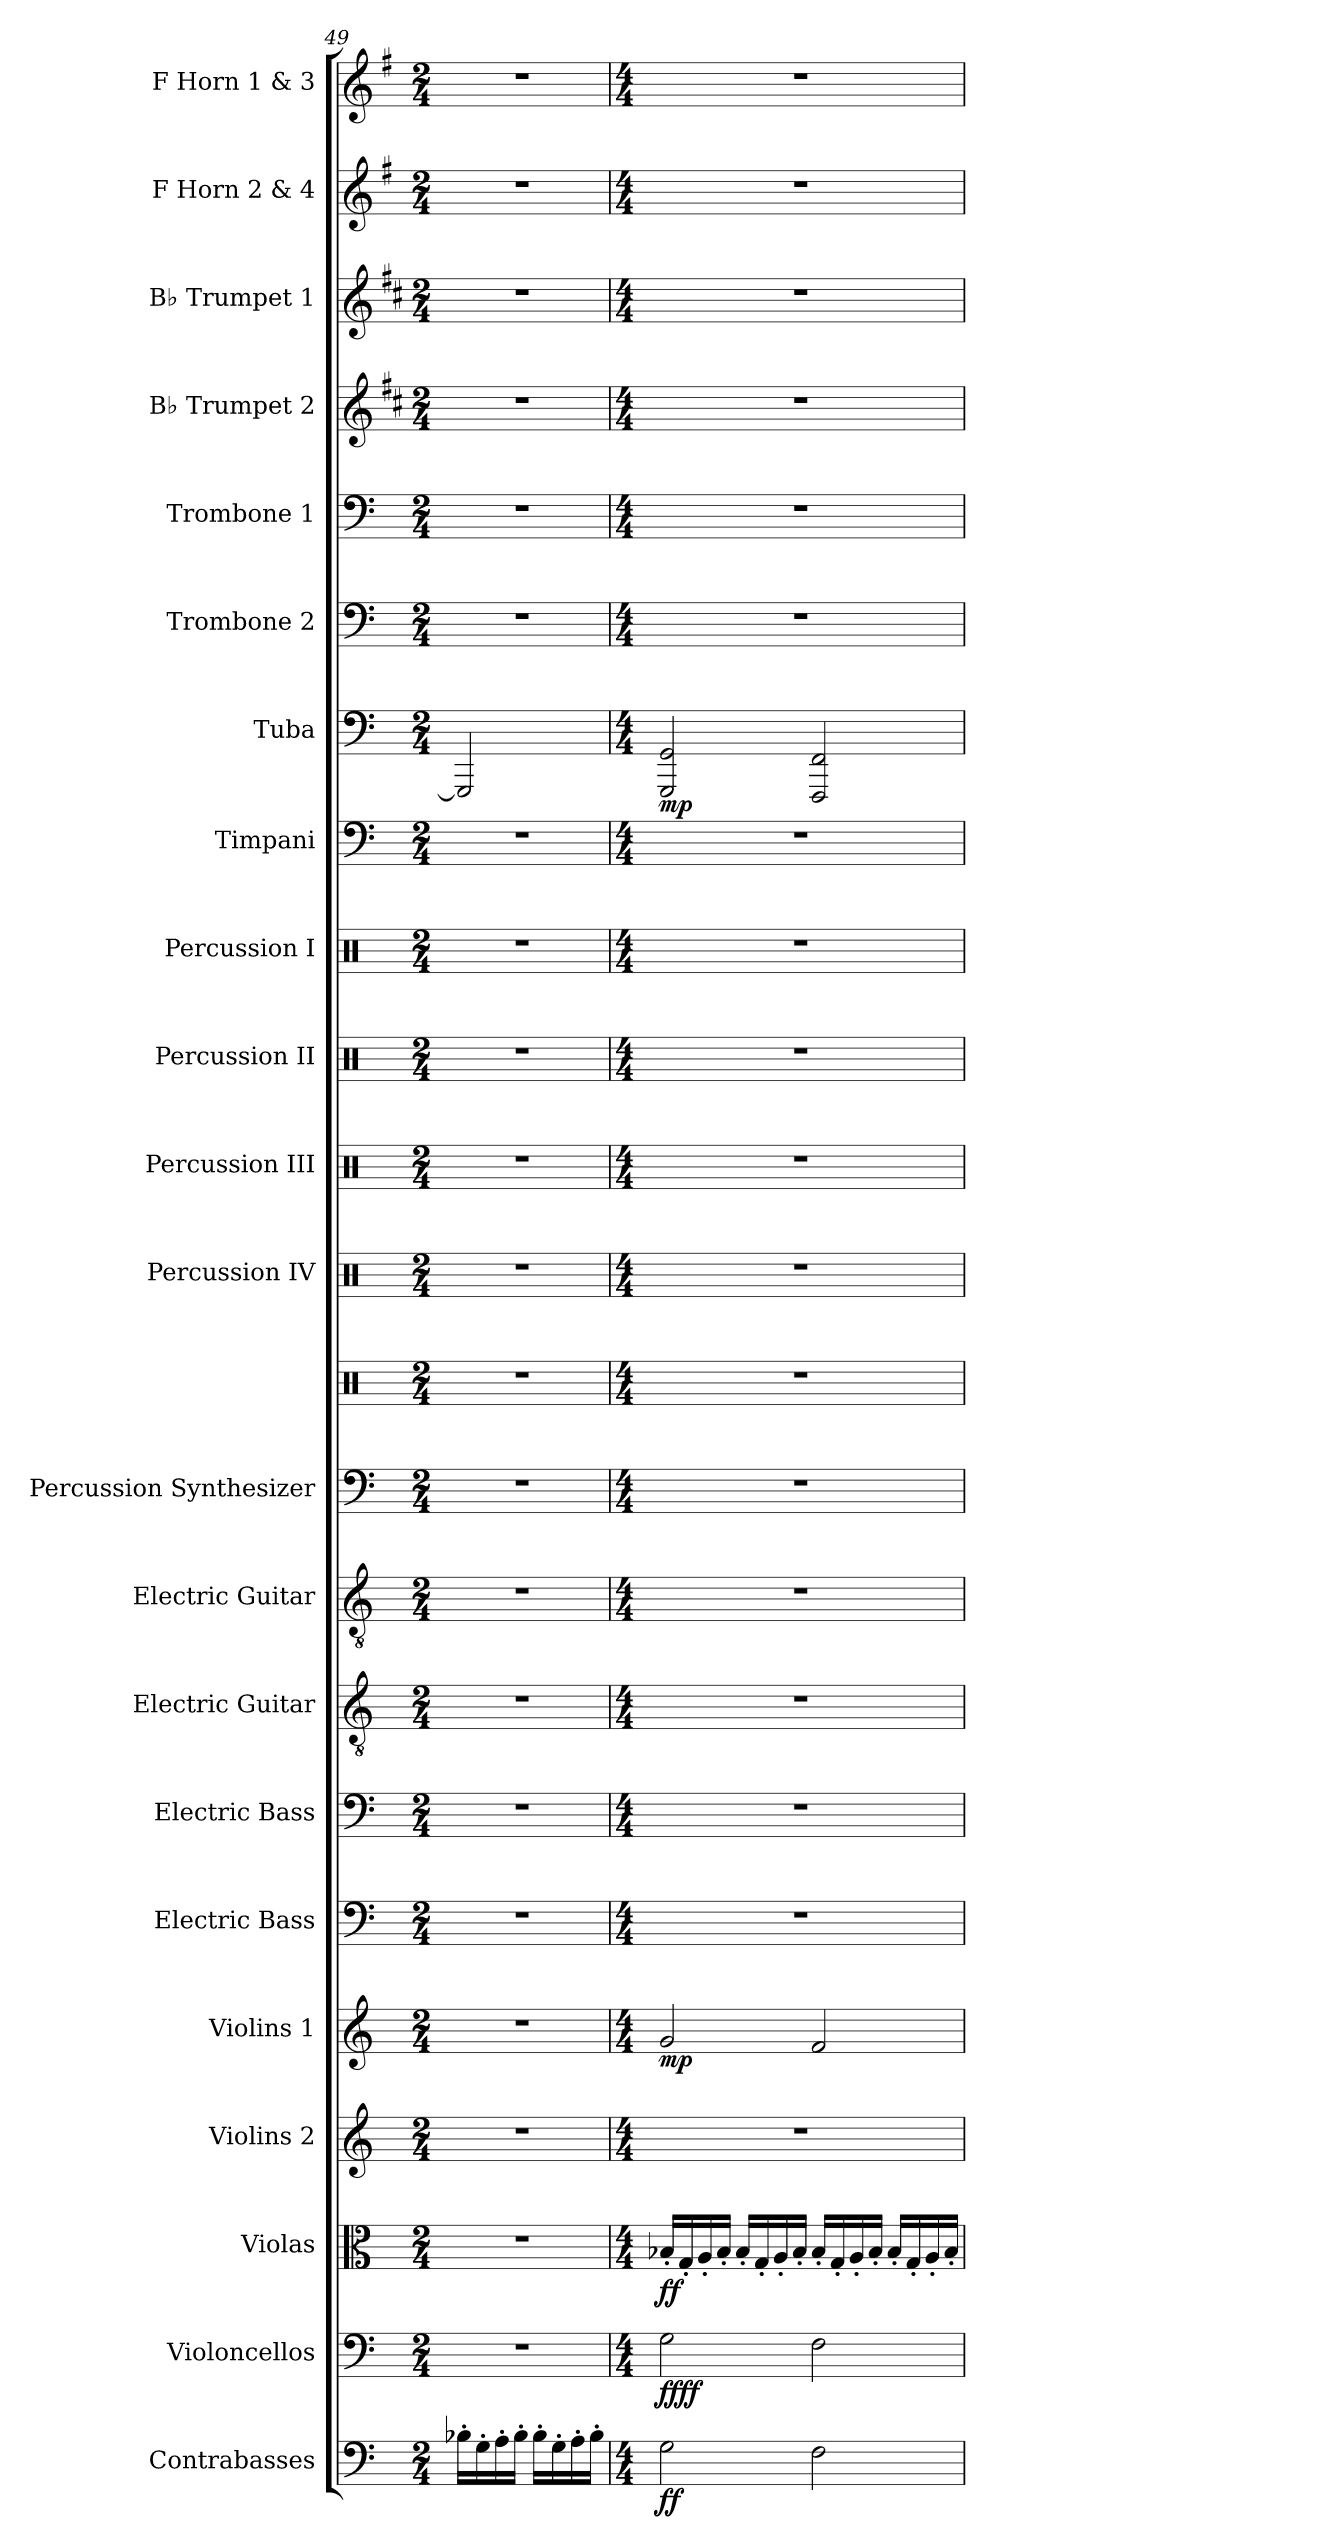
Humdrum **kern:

**kern	**dynam	**kern	**dynam	**kern	**dynam	**kern	**kern	**dynam	**kern	**kern	**kern	**kern	**kern	**kern	**kern	**kern	**kern	**kern	**kern	**kern	**dynam	**kern	**kern	**kern	**kern	**kern	**kern
*part22	*part22	*part21	*part21	*part20	*part20	*part19	*part18	*part18	*part17	*part16	*part15	*part14	*part13	*part13	*part12	*part11	*part10	*part9	*part8	*part7	*part7	*part6	*part5	*part4	*part3	*part2	*part1
*staff23	*staff23	*staff22	*staff22	*staff21	*staff21	*staff20	*staff19	*staff19	*staff18	*staff17	*staff16	*staff15	*staff14	*staff13	*staff12	*staff11	*staff10	*staff9	*staff8	*staff7	*staff7	*staff6	*staff5	*staff4	*staff3	*staff2	*staff1
*I"Contrabasses	*	*I"Violoncellos	*	*I"Violas	*	*I"Violins 2	*I"Violins 1	*	*I"Electric Bass	*I"Electric Bass	*I"Electric Guitar	*I"Electric Guitar	*I"Percussion Synthesizer	*	*I"Percussion IV	*I"Percussion III	*I"Percussion II	*I"Percussion I	*I"Timpani	*I"Tuba	*	*I"Trombone 2	*I"Trombone 1	*I"B♭ Trumpet 2	*I"B♭ Trumpet 1	*I"F Horn 2 &amp; 4	*I"F Horn 1 &amp; 3
*I'Cbs.	*	*I'Vcs.	*	*I'Vlas.	*	*I'Vlns. 2	*I'Vlns. 1	*	*I'El. B.	*I'El. B.	*I'El. Guit.	*I'El. Guit.	*I'Perc. Syn.	*	*I'Perc. IV	*I'Perc. III	*I'Perc. II	*I'Perc. I	*I'Timp.	*I'Tba.	*	*I'Tbn. 2	*I'Tbn. 1	*I'B♭ Tpt. 2	*I'B♭ Tpt. 1	*I'F Hn. 2 4	*I'F Hn. 1 3
*clefF4	*	*clefF4	*	*clefC3	*	*clefG2	*clefG2	*	*clefF4	*clefF4	*clefGv2	*clefGv2	*clefF4	*clefX	*clefX	*clefX	*clefX	*clefX	*clefF4	*clefF4	*	*clefF4	*clefF4	*clefG2	*clefG2	*clefG2	*clefG2
*ITrd7c12	*	*	*	*	*	*	*	*	*ITrd7c12	*ITrd7c12	*	*	*	*	*	*	*	*	*	*	*	*	*	*ITrd1c2	*ITrd1c2	*ITrd4c7	*ITrd4c7
*k[]	*	*k[]	*	*k[]	*	*k[]	*k[]	*	*k[]	*k[]	*k[]	*k[]	*k[]	*k[]	*k[]	*k[]	*k[]	*k[]	*k[]	*k[]	*	*k[]	*k[]	*k[]	*k[]	*k[]	*k[]
*M2/4	*	*M2/4	*	*M2/4	*	*M2/4	*M2/4	*	*M2/4	*M2/4	*M2/4	*M2/4	*M2/4	*M2/4	*M2/4	*M2/4	*M2/4	*M2/4	*M2/4	*M2/4	*	*M2/4	*M2/4	*M2/4	*M2/4	*M2/4	*M2/4
=49	=49	=49	=49	=49	=49	=49	=49	=49	=49	=49	=49	=49	=49	=49	=49	=49	=49	=49	=49	=49	=49	=49	=49	=49	=49	=49	=49
16BB-X'\LL	.	2r	.	2r	.	2r	2r	.	2r	2r	2r	2r	2r	2r	2r	2r	2r	2r	2r	2GGG/]	.	2r	2r	2r	2r	2r	2r
16GG'\	.	.	.	.	.	.	.	.	.	.	.	.	.	.	.	.	.	.	.	.	.	.	.	.	.	.	.
16AA'\	.	.	.	.	.	.	.	.	.	.	.	.	.	.	.	.	.	.	.	.	.	.	.	.	.	.	.
16BB-'\JJ	.	.	.	.	.	.	.	.	.	.	.	.	.	.	.	.	.	.	.	.	.	.	.	.	.	.	.
16BB-'\LL	.	.	.	.	.	.	.	.	.	.	.	.	.	.	.	.	.	.	.	.	.	.	.	.	.	.	.
16GG'\	.	.	.	.	.	.	.	.	.	.	.	.	.	.	.	.	.	.	.	.	.	.	.	.	.	.	.
16AA'\	.	.	.	.	.	.	.	.	.	.	.	.	.	.	.	.	.	.	.	.	.	.	.	.	.	.	.
16BB-'\JJ	.	.	.	.	.	.	.	.	.	.	.	.	.	.	.	.	.	.	.	.	.	.	.	.	.	.	.
!!LO:PB:g=z
=50	=50	=50	=50	=50	=50	=50	=50	=50	=50	=50	=50	=50	=50	=50	=50	=50	=50	=50	=50	=50	=50	=50	=50	=50	=50	=50	=50
*M4/4	*	*M4/4	*	*M4/4	*	*M4/4	*M4/4	*	*M4/4	*M4/4	*M4/4	*M4/4	*M4/4	*M4/4	*M4/4	*M4/4	*M4/4	*M4/4	*M4/4	*M4/4	*	*M4/4	*M4/4	*M4/4	*M4/4	*M4/4	*M4/4
!	!LO:DY:b	!	!LO:DY:b	!	!	!	!	!	!	!	!	!	!	!	!	!	!	!	!	!	!	!	!	!	!	!	!
!	!	!	!LO:DY:n=1:b	!	!LO:DY:b	!	!	!	!	!	!	!	!	!	!	!	!	!	!	!	!	!	!	!	!	!	!
!	!	!	!	!	!LO:DY:n=1:b	!	!	!LO:DY:b	!	!	!	!	!	!	!	!	!	!	!	!	!LO:DY:b	!	!	!	!	!	!
2GG\	ff	2G\	ff ff	16B-X'/LL	f f	1r	2g/	mp	1r	1r	1r	1r	1r	1r	1r	1r	1r	1r	1r	2GGG/ 2GG/	mp	1r	1r	1r	1r	1r	1r
.	.	.	.	16G'/	.	.	.	.	.	.	.	.	.	.	.	.	.	.	.	.	.	.	.	.	.	.	.
.	.	.	.	16A'/	.	.	.	.	.	.	.	.	.	.	.	.	.	.	.	.	.	.	.	.	.	.	.
.	.	.	.	16B-'/JJ	.	.	.	.	.	.	.	.	.	.	.	.	.	.	.	.	.	.	.	.	.	.	.
.	.	.	.	16B-'/LL	.	.	.	.	.	.	.	.	.	.	.	.	.	.	.	.	.	.	.	.	.	.	.
.	.	.	.	16G'/	.	.	.	.	.	.	.	.	.	.	.	.	.	.	.	.	.	.	.	.	.	.	.
.	.	.	.	16A'/	.	.	.	.	.	.	.	.	.	.	.	.	.	.	.	.	.	.	.	.	.	.	.
.	.	.	.	16B-'/JJ	.	.	.	.	.	.	.	.	.	.	.	.	.	.	.	.	.	.	.	.	.	.	.
2FF\	.	2F\	.	16B-'/LL	.	.	2f/	.	.	.	.	.	.	.	.	.	.	.	.	2FFF/ 2FF/	.	.	.	.	.	.	.
.	.	.	.	16G'/	.	.	.	.	.	.	.	.	.	.	.	.	.	.	.	.	.	.	.	.	.	.	.
.	.	.	.	16A'/	.	.	.	.	.	.	.	.	.	.	.	.	.	.	.	.	.	.	.	.	.	.	.
.	.	.	.	16B-'/JJ	.	.	.	.	.	.	.	.	.	.	.	.	.	.	.	.	.	.	.	.	.	.	.
.	.	.	.	16B-'/LL	.	.	.	.	.	.	.	.	.	.	.	.	.	.	.	.	.	.	.	.	.	.	.
.	.	.	.	16G'/	.	.	.	.	.	.	.	.	.	.	.	.	.	.	.	.	.	.	.	.	.	.	.
.	.	.	.	16A'/	.	.	.	.	.	.	.	.	.	.	.	.	.	.	.	.	.	.	.	.	.	.	.
.	.	.	.	16B-'/JJ	.	.	.	.	.	.	.	.	.	.	.	.	.	.	.	.	.	.	.	.	.	.	.
=	=	=	=	=	=	=	=	=	=	=	=	=	=	=	=	=	=	=	=	=	=	=	=	=	=	=	=
*-	*-	*-	*-	*-	*-	*-	*-	*-	*-	*-	*-	*-	*-	*-	*-	*-	*-	*-	*-	*-	*-	*-	*-	*-	*-	*-	*-
